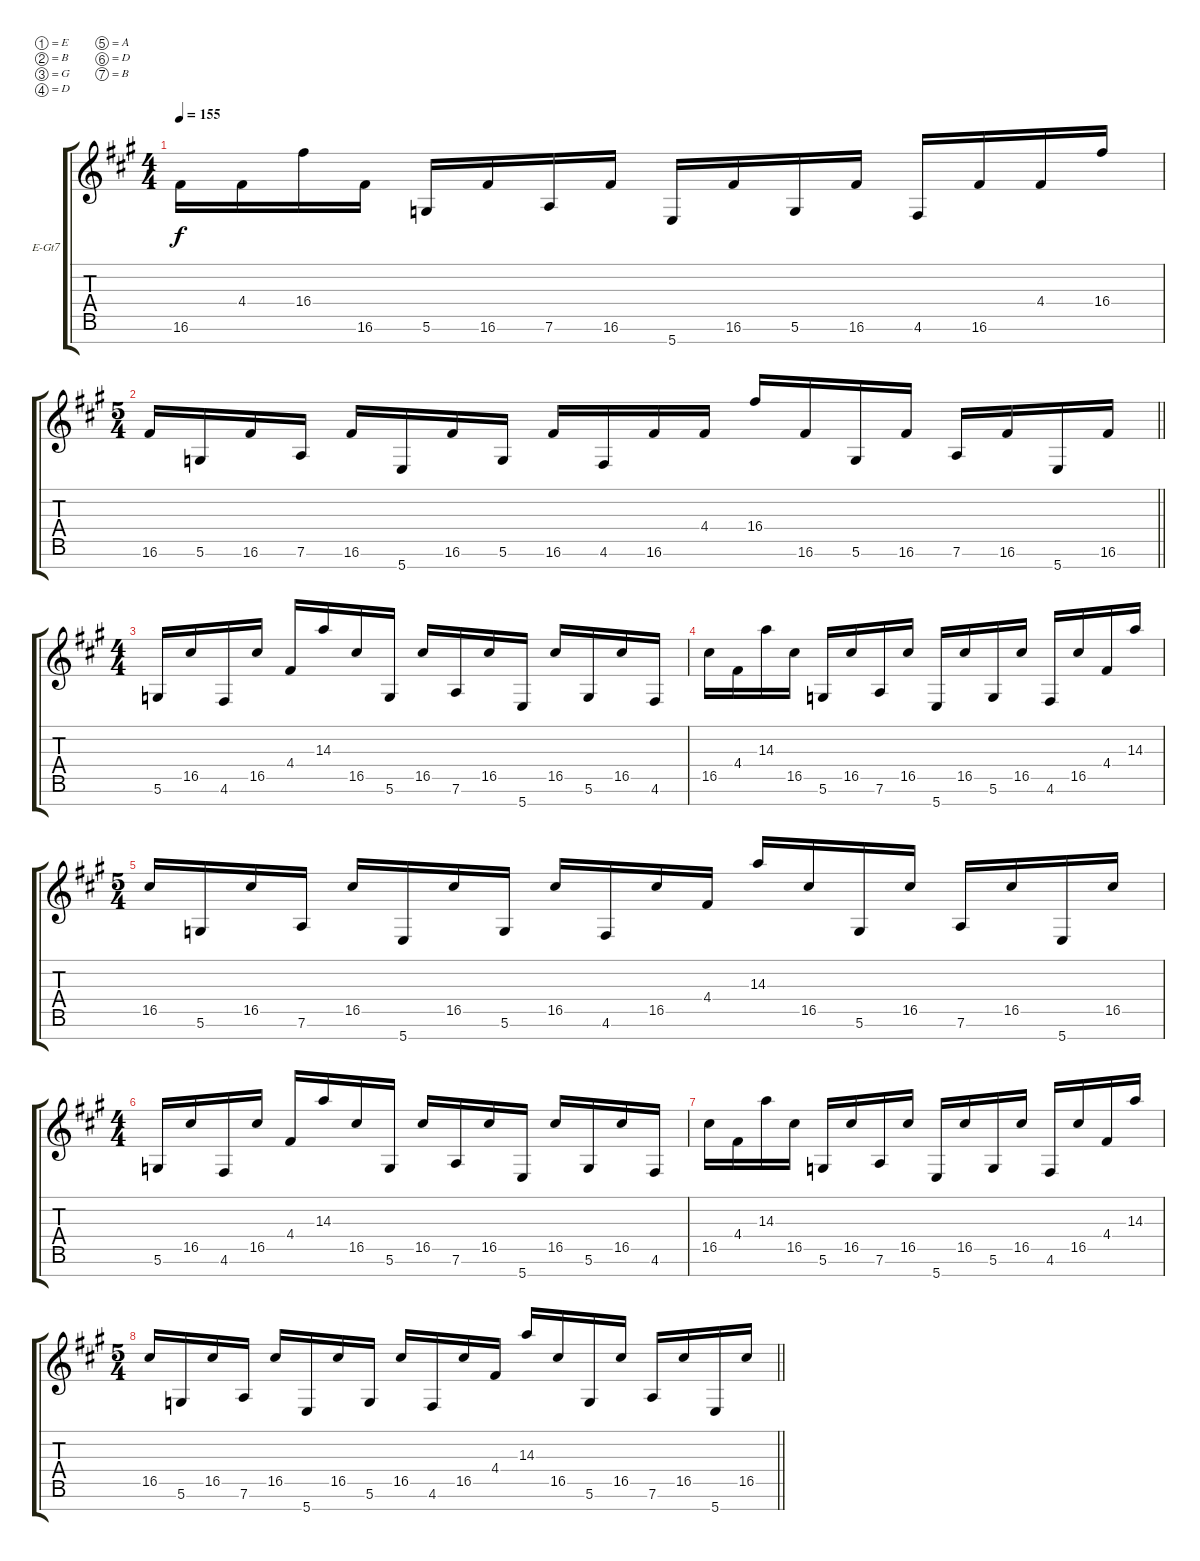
\bracketExtendMode groupsimilarinstruments
\firstSystemTrackNameOrientation horizontal
\otherSystemsTrackNameOrientation horizontal
\track ("Guitar 1" "E-Gt7") {instrument distortionguitar}
\staff {score tabs}
\tuning (E4 B3 G3 D3 A2 D2 B1)
\ts (4 4)
\tempo 155
\clef g2
\ks a
16.6.16{dy f} 4.4.16 16.4.16 16.6.16 5.6.16 16.6.16 7.6.16 16.6.16 5.7.16 16.6.16 5.6.16 16.6.16 4.6.16 16.6.16 4.4.16 16.4.16 |
\ts (5 4)
\beaming (8 2 2 2 2 2)
\barLineRight lightlight
16.6.16 5.6.16 16.6.16 7.6.16 16.6.16 5.7.16 16.6.16 5.6.16 16.6.16 4.6.16 16.6.16 4.4.16 16.4.16 16.6.16 5.6.16 16.6.16 7.6.16 16.6.16 5.7.16 16.6.16 |
\ts (4 4)
\beaming (8 2 2 2 2 2)
5.6.16 16.5.16 4.6.16 16.5.16 4.4.16 14.3.16 16.5.16 5.6.16 16.5.16 7.6.16 16.5.16 5.7.16 16.5.16 5.6.16 16.5.16 4.6.16 |
16.5.16 4.4.16 14.3.16 16.5.16 5.6.16 16.5.16 7.6.16 16.5.16 5.7.16 16.5.16 5.6.16 16.5.16 4.6.16 16.5.16 4.4.16 14.3.16 |
\ts (5 4)
\beaming (8 2 2 2 2 2)
16.5.16 5.6.16 16.5.16 7.6.16 16.5.16 5.7.16 16.5.16 5.6.16 16.5.16 4.6.16 16.5.16 4.4.16 14.3.16 16.5.16 5.6.16 16.5.16 7.6.16 16.5.16 5.7.16 16.5.16 |
\ts (4 4)
\beaming (8 2 2 2 2 2)
5.6.16 16.5.16 4.6.16 16.5.16 4.4.16 14.3.16 16.5.16 5.6.16 16.5.16 7.6.16 16.5.16 5.7.16 16.5.16 5.6.16 16.5.16 4.6.16 |
16.5.16 4.4.16 14.3.16 16.5.16 5.6.16 16.5.16 7.6.16 16.5.16 5.7.16 16.5.16 5.6.16 16.5.16 4.6.16 16.5.16 4.4.16 14.3.16 |
\ts (5 4)
\beaming (8 2 2 2 2 2)
\barLineRight lightlight
16.5.16 5.6.16 16.5.16 7.6.16 16.5.16 5.7.16 16.5.16 5.6.16 16.5.16 4.6.16 16.5.16 4.4.16 14.3.16 16.5.16 5.6.16 16.5.16 7.6.16 16.5.16 5.7.16 16.5.16
